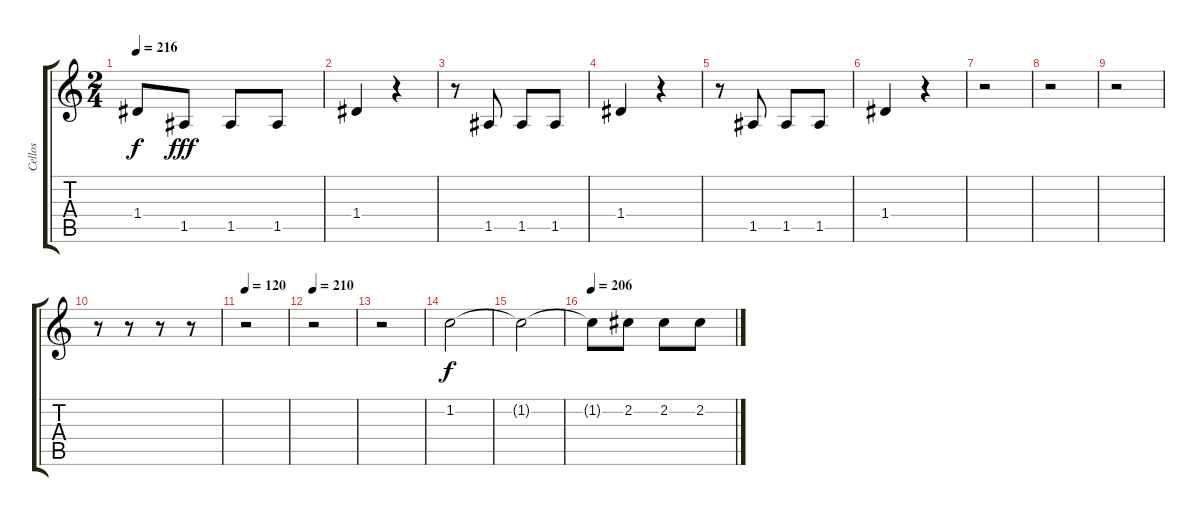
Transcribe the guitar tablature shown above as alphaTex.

\track ("Cellos" "Cellos") {instrument contrabass}
\staff {score tabs}
\tuning (E4 B3 G3 D3 A2 E2) {hide}
\ts (2 4)
\tempo 216
\clef g2
\ks c
1.4{t}.8{dy f} 1.5.8{dy fff} 1.5.8 1.5.8 |
1.4.4 r.4 |
r.8 1.5.8 1.5.8 1.5.8 |
1.4.4 r.4 |
r.8 1.5.8 1.5.8 1.5.8 |
1.4.4 r.4 |
r.2 |
r.2 |
r.2 |
r.8 r.8 r.8 r.8 |
\tempo 120
r.2 |
\tempo 210
r.2 |
r.2 |
1.2.2{dy f} |
1.2{t}.2 |
\tempo 206
1.2{t}.8 2.2.8 2.2.8 2.2.8
